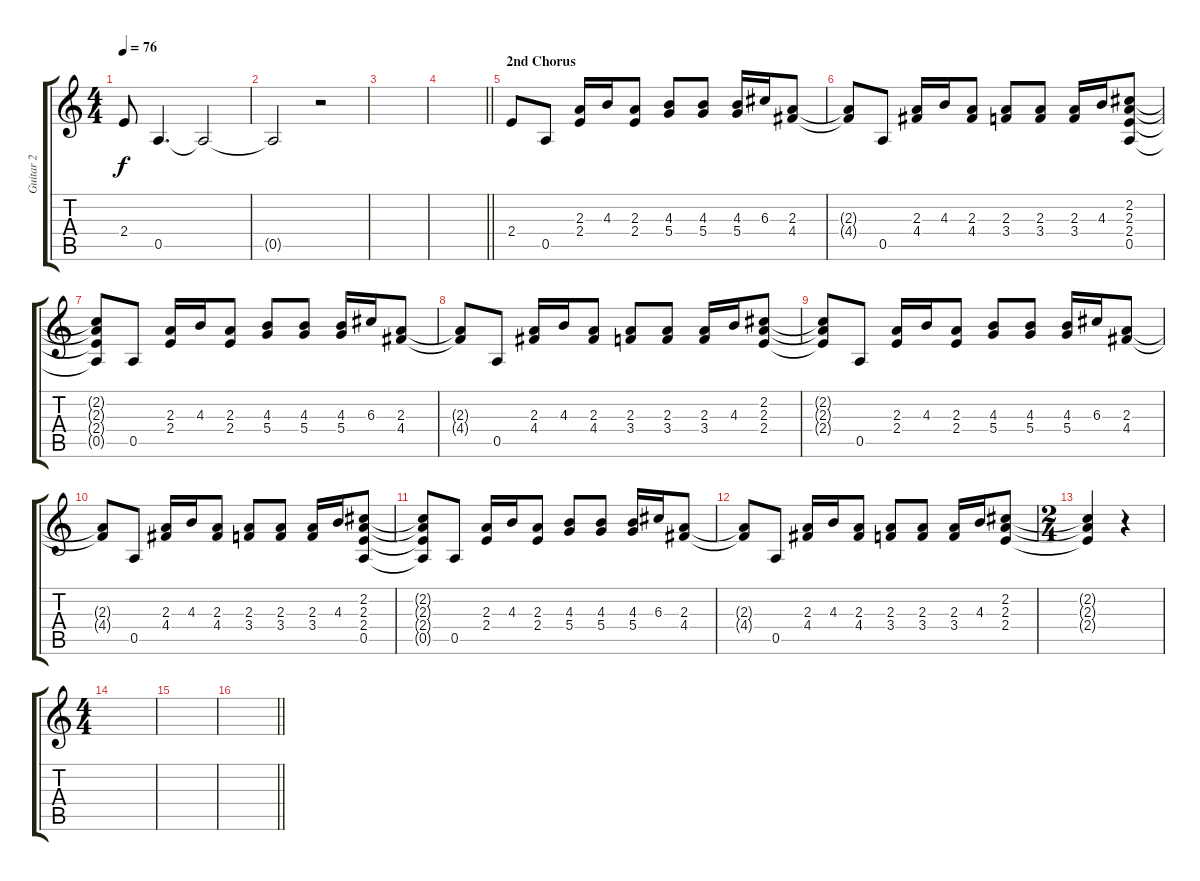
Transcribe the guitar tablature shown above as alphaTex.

\track ("Guitar 2" "Guitar 2") {instrument distortionguitar}
\staff {score tabs}
\tuning (E4 B3 G3 D3 A2 D2) {hide}
\ts (4 4)
\tempo 76
\clef g2
\ks c
2.4.8{dy f} 0.5.4{d} 0.5{t}.2 |
0.5{t}.2 r.2 |
|
\barLineRight lightlight
|
\section ("" "2nd Chorus")
2.4.8 0.5.8 (2.3 2.4).16 4.3.16 (2.3 2.4).8 (4.3 5.4).8 (4.3 5.4).8 (4.3 5.4).16 6.3.16 (2.3 4.4).8 |
(2.3{t} 4.4{t}).8 0.5.8 (2.3 4.4).16 4.3.16 (2.3 4.4).8 (2.3 3.4).8 (2.3 3.4).8 (2.3 3.4).16 4.3.16 (2.2 2.3 2.4 0.5).8 |
(2.2{t} 2.3{t} 2.4{t} 0.5{t}).8 0.5.8 (2.3 2.4).16 4.3.16 (2.3 2.4).8 (4.3 5.4).8 (4.3 5.4).8 (4.3 5.4).16 6.3.16 (2.3 4.4).8 |
(2.3{t} 4.4{t}).8 0.5.8 (2.3 4.4).16 4.3.16 (2.3 4.4).8 (2.3 3.4).8 (2.3 3.4).8 (2.3 3.4).16 4.3.16 (2.2 2.3 2.4).8 |
(2.2{t} 2.3{t} 2.4{t}).8 0.5.8 (2.3 2.4).16 4.3.16 (2.3 2.4).8 (4.3 5.4).8 (4.3 5.4).8 (4.3 5.4).16 6.3.16 (2.3 4.4).8 |
(2.3{t} 4.4{t}).8 0.5.8 (2.3 4.4).16 4.3.16 (2.3 4.4).8 (2.3 3.4).8 (2.3 3.4).8 (2.3 3.4).16 4.3.16 (2.2 2.3 2.4 0.5).8 |
(2.2{t} 2.3{t} 2.4{t} 0.5{t}).8 0.5.8 (2.3 2.4).16 4.3.16 (2.3 2.4).8 (4.3 5.4).8 (4.3 5.4).8 (4.3 5.4).16 6.3.16 (2.3 4.4).8 |
(2.3{t} 4.4{t}).8 0.5.8 (2.3 4.4).16 4.3.16 (2.3 4.4).8 (2.3 3.4).8 (2.3 3.4).8 (2.3 3.4).16 4.3.16 (2.2 2.3 2.4).8 |
\ts (2 4)
(2.2{t} 2.3{t} 2.4{t}).4 r.4 |
\ts (4 4)
|
|
\barLineRight lightlight
